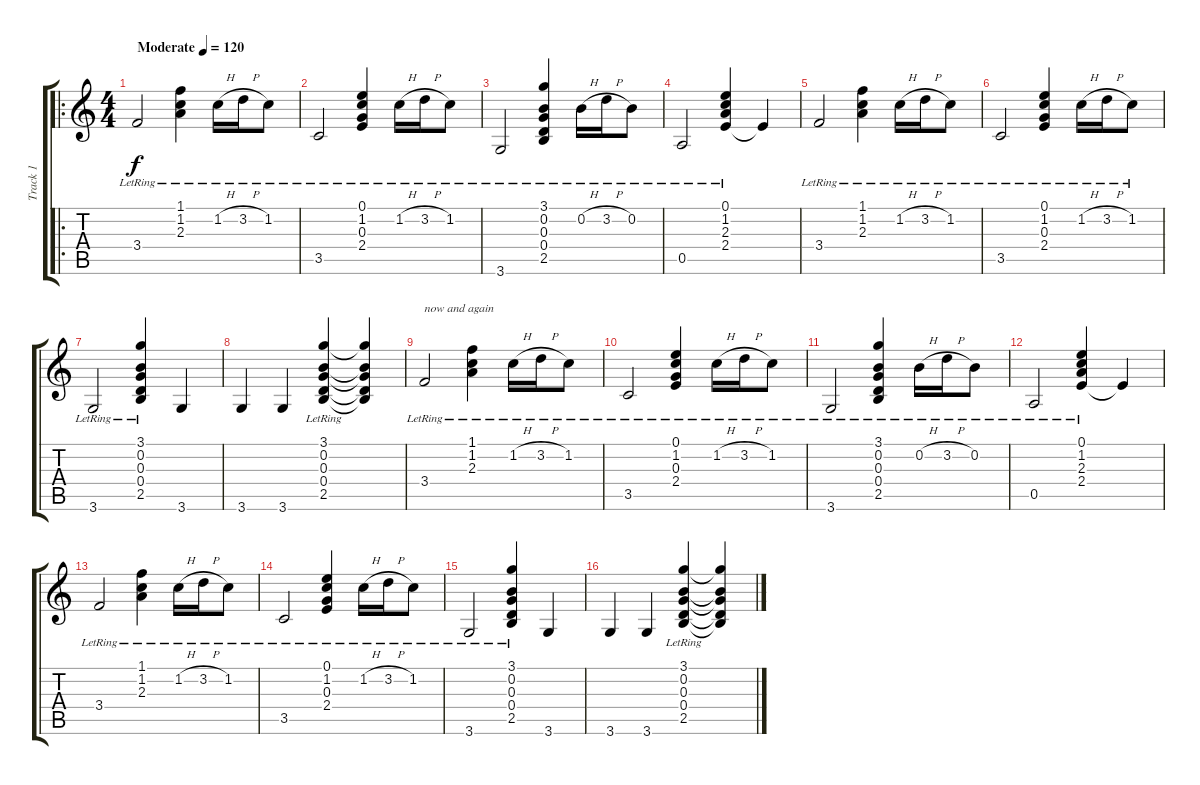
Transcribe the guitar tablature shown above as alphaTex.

\track ("Track 1" "Track 1") {instrument acousticguitarsteel}
\staff {score tabs}
\tuning (E4 B3 G3 D3 A2 E2) {hide}
\ro
\ts (4 4)
\tempo (120 "Moderate")
\clef g2
\ks c
3.4{lr}.2{dy f instrument acousticguitarsteel} (1.1{lr} 1.2{lr} 2.3{lr}).4 1.2{h lr}.16 3.2{h lr}.16 1.2{lr}.8 |
3.5{lr}.2 (0.1{lr} 1.2{lr} 0.3{lr} 2.4{lr}).4 1.2{h lr}.16 3.2{h lr}.16 1.2{lr}.8 |
3.6{lr}.2 (3.1{lr} 0.2{lr} 0.3{lr} 0.4{lr} 2.5{lr}).4 0.2{h lr}.16 3.2{h lr}.16 0.2{lr}.8 |
0.5{lr}.2 (0.1{lr} 1.2{lr} 2.3{lr} 2.4{lr}).4 2.4{t}.4 |
3.4{lr}.2 (1.1{lr} 1.2{lr} 2.3{lr}).4 1.2{h lr}.16 3.2{h lr}.16 1.2{lr}.8 |
3.5{lr}.2 (0.1{lr} 1.2{lr} 0.3{lr} 2.4{lr}).4 1.2{h lr}.16 3.2{h lr}.16 1.2{lr}.8 |
3.6{lr}.2 (3.1{lr} 0.2{lr} 0.3{lr} 0.4{lr} 2.5{lr}).4 3.6.4 |
3.6.4 3.6.4 (3.1{lr} 0.2{lr} 0.3{lr} 0.4{lr} 2.5{lr}).4 (3.1{t} 0.2{t} 0.3{t} 0.4{t} 2.5{t}).4 |
3.4{lr}.2{txt "now and again"} (1.1{lr} 1.2{lr} 2.3{lr}).4 1.2{h lr}.16 3.2{h lr}.16 1.2{lr}.8 |
3.5{lr}.2 (0.1{lr} 1.2{lr} 0.3{lr} 2.4{lr}).4 1.2{h lr}.16 3.2{h lr}.16 1.2{lr}.8 |
3.6{lr}.2 (3.1{lr} 0.2{lr} 0.3{lr} 0.4{lr} 2.5{lr}).4 0.2{h lr}.16 3.2{h lr}.16 0.2{lr}.8 |
0.5{lr}.2 (0.1{lr} 1.2{lr} 2.3{lr} 2.4{lr}).4 2.4{t}.4 |
3.4{lr}.2 (1.1{lr} 1.2{lr} 2.3{lr}).4 1.2{h lr}.16 3.2{h lr}.16 1.2{lr}.8 |
3.5{lr}.2 (0.1{lr} 1.2{lr} 0.3{lr} 2.4{lr}).4 1.2{h lr}.16 3.2{h lr}.16 1.2{lr}.8 |
3.6{lr}.2 (3.1{lr} 0.2{lr} 0.3{lr} 0.4{lr} 2.5{lr}).4 3.6.4 |
3.6.4 3.6.4 (3.1{lr} 0.2{lr} 0.3{lr} 0.4{lr} 2.5{lr}).4 (3.1{t} 0.2{t} 0.3{t} 0.4{t} 2.5{t}).4
